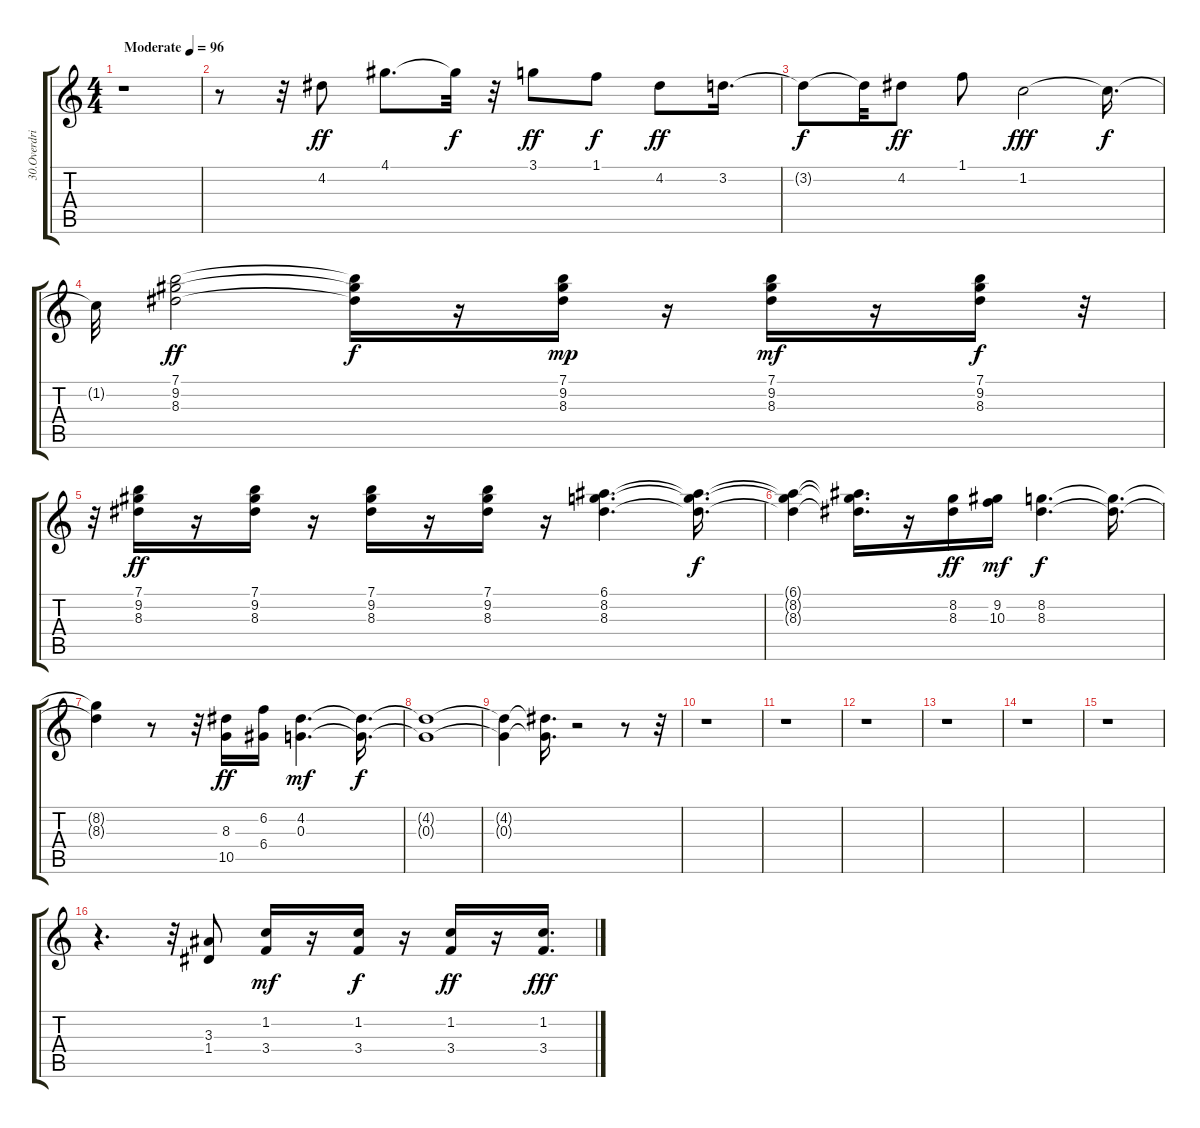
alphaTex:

\track ("30.Overdriven Guitar" "30.Overdri") {instrument overdrivenguitar}
\staff {score tabs}
\tuning (E4 B3 G3 D3 A2 E2) {hide}
\ts (4 4)
\tempo (96 "Moderate")
\clef g2
\ks c
r.1{dy ff instrument overdrivenguitar} |
r.8 r.32 4.2.8 4.1.8{d} 4.1{t}.32{dy f} r.32 3.1.8{dy ff} 1.1.8{dy f} 4.2.8{dy ff} 3.2.16{d} |
3.2{t}.8{dy f} 3.2{t}.32 4.2.8{dy ff} 1.1.8 1.2.2{dy fff} 1.2{t}.16{d dy f} |
1.2{t}.32 (7.1 9.2 8.3).2{dy ff} (7.1{t} 9.2{t} 8.3{t}).16{dy f} r.16 (7.1 9.2 8.3).16{dy mp} r.16 (7.1 9.2 8.3).16{dy mf} r.16 (7.1 9.2 8.3).16{dy f} r.32 |
r.32 (7.1 9.2 8.3).16{dy ff} r.16 (7.1 9.2 8.3).16 r.16 (7.1 9.2 8.3).16 r.16 (7.1 9.2 8.3).16 r.16 (6.1 8.2 8.3).4{d} (6.1{t} 8.2{t} 8.3{t}).16{d dy f} |
(6.1{t} 8.2{t} 8.3{t}).4 (6.1{t} 8.2{t} 8.3{t}).16{d} r.16 (8.2 8.3).16{dy ff} (9.2 10.3).16{dy mf} (8.2 8.3).4{d dy f} (8.2{t} 8.3{t}).16{d} |
(8.2{t} 8.3{t}).4 r.8 r.32 (8.3 10.5).16{dy ff} (6.2 6.4).16 (4.2 0.3).4{d dy mf} (4.2{t} 0.3{t}).16{d dy f} |
(4.2{t} 0.3{t}).1 |
(4.2{t} 0.3{t}).4 (4.2{t} 0.3{t}).16{d} r.2 r.8 r.32 |
r.1 |
r.1 |
r.1 |
r.1 |
r.1 |
r.1 |
r.4{d} r.32 (3.3 1.4).8 (1.2 3.4).16{dy mf} r.16 (1.2 3.4).16{dy f} r.16 (1.2 3.4).16{dy ff} r.16 (1.2 3.4).16{d dy fff}
